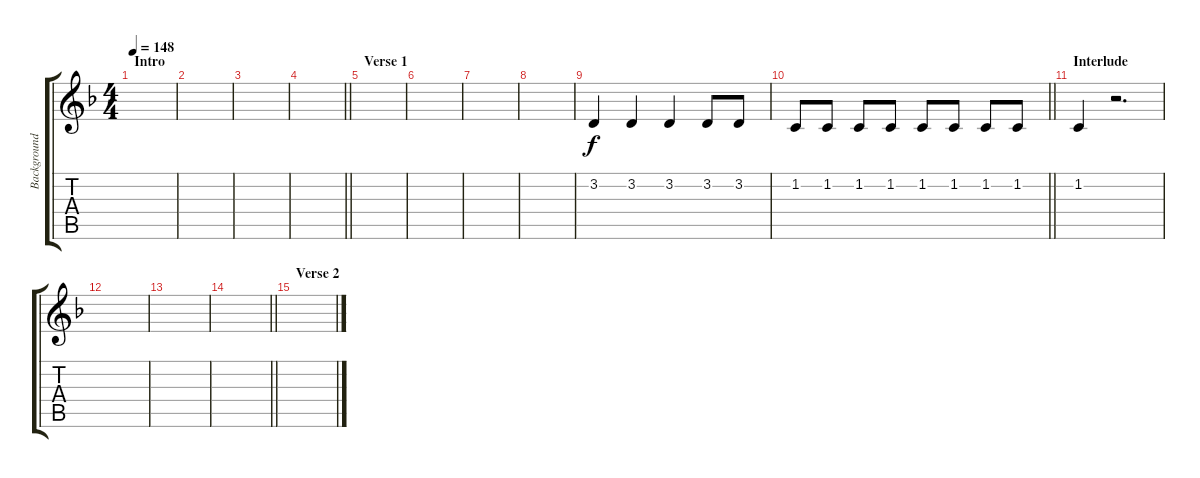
\track ("Background (Brett, Jay, Brian)" "Background") {instrument bassoon}
\staff {score tabs}
\tuning (E4 B3 G3 D3 A2 E2) {hide}
\ts (4 4)
\section ("" "Intro")
\tempo 148
\clef g2
\ks f
|
|
|
\barLineRight lightlight
|
\section ("" "Verse 1")
|
|
|
|
3.2.4 3.2.4 3.2.4 3.2.8 3.2.8 |
\barLineRight lightlight
1.2.8 1.2.8 1.2.8 1.2.8 1.2.8 1.2.8 1.2.8 1.2.8 |
\section ("" "Interlude")
1.2.4 r.2{d} |
|
|
\barLineRight lightlight
|
\section ("" "Verse 2")
